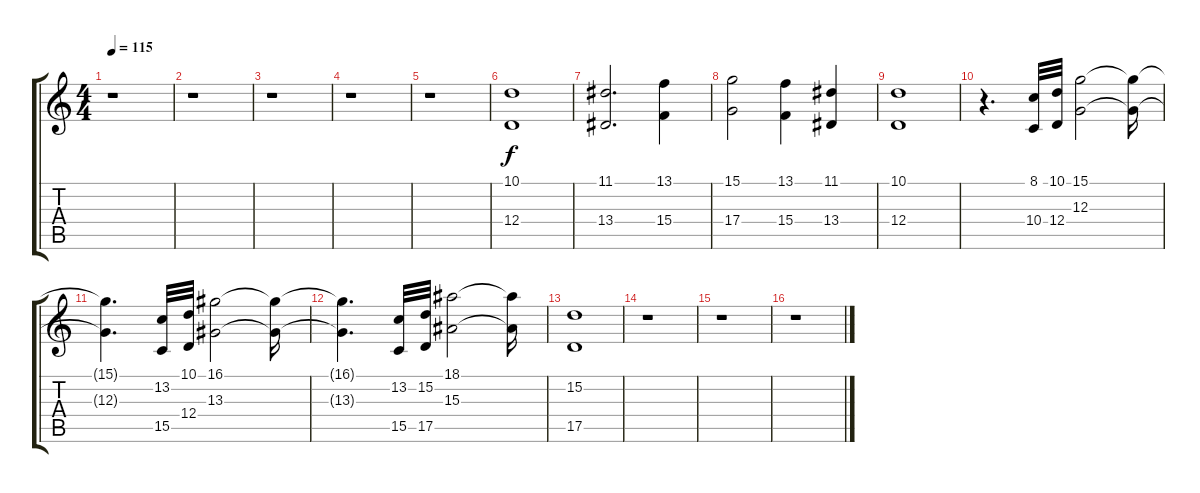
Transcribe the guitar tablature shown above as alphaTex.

\track "" {instrument frenchhorn}
\staff {score tabs}
\tuning (E4 B3 G3 D3 A2 E2) {hide}
\ts (4 4)
\tempo 115
\clef g2
\ks c
r.1{dy f} |
r.1 |
r.1 |
r.1 |
r.1 |
(10.1 12.4).1{volume 0} |
(11.1 13.4).2{d volume 16} (13.1 15.4).4{volume 16} |
(15.1 17.4).2 (13.1 15.4).4 (11.1 13.4).4 |
(10.1 12.4).1 |
r.4{d} (8.1 10.4).32 (10.1 12.4).32 (15.1 12.3).2 (15.1{t} 12.3{t}).16 |
(15.1{t} 12.3{t}).4{d} (13.2 15.5).32 (10.1 12.4).32 (16.1 13.3).2 (16.1{t} 13.3{t}).16 |
(16.1{t} 13.3{t}).4{d} (13.2 15.5).32 (15.2 17.5).32 (18.1 15.3).2 (18.1{t} 15.3{t}).16 |
(15.2 17.5).1 |
r.1 |
r.1 |
r.1
